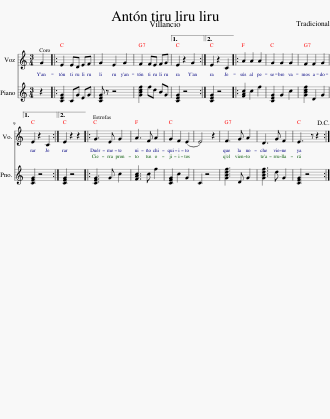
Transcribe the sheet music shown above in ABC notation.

X:1
%%score 1 2
L:1/8
M:3/4
I:linebreak $
K:C
V:1 treble
V:2 treble
V:1
 G2 |: E2 ED EF | G2 E2 G2 | F2 FE FG |1 E2 z2 G2 :|2 %5
 E2 z2 C2 |: A2 A2 A2 | G2 G2 G2 | F2 F2 G2 |1$ E2 z2 C2 :|2 %10
 E2 z2 z2 |: G3 E G2 | A3 F A2 | G2 F2 (E2 | E4) z2 | %15
 F3 G A2 | D3 G F2 | E3 z z2!D.C.! :| %18
V:2
 z2 |: [CEG]2 CG EG | [CEG] z z4 | [GBdf]2 fd BG |1 [CEG]2 z4 :|2 %5
 [CEG]2 z4 |: [FAc]2 c2 f2 | [CEG]2 G2 c2 | [GBdf]2 D2 G2 |1$ [CEG]2 z4 :|2 %10
 [CEG]2 z4 |: [CEG]3 G c2 | [FAc]3 c f2 | [CEG]2 c2 G2 | C2 z4 | %15
 [GBdf]3 D G2 | [GBdf]3 d G2 | [CEG]2 z4 :| %18
